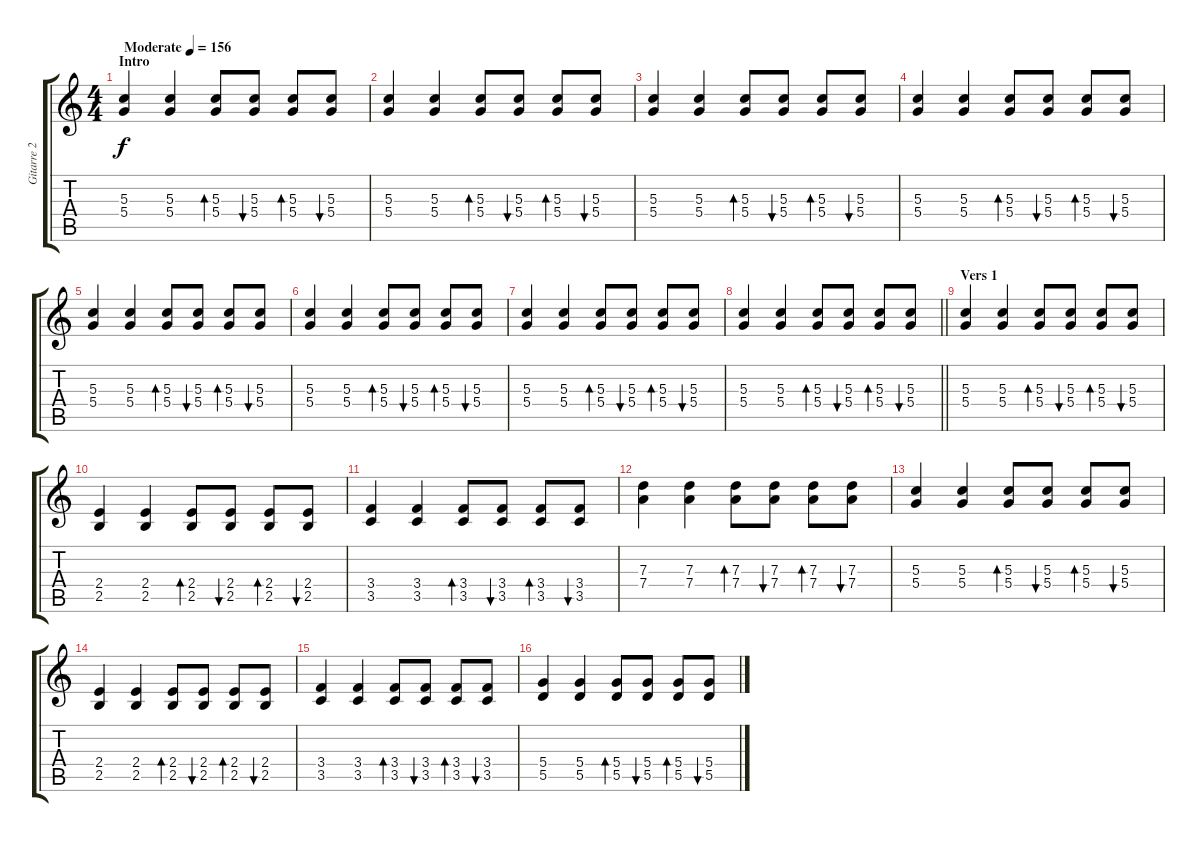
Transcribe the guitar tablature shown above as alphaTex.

\track ("Gitarre 2" "Gitarre 2") {instrument electricguitarclean}
\staff {score tabs}
\tuning (E4 B3 G3 D3 A2 E2) {hide}
\ts (4 4)
\section ("" "Intro")
\tempo (156 "Moderate")
\clef g2
\ks c
(5.3 5.4).4{dy f instrument electricguitarclean} (5.3 5.4).4 (5.3 5.4).8{bd 60} (5.3 5.4).8{bu 60} (5.3 5.4).8{bd 60} (5.3 5.4).8{bu 60} |
(5.3 5.4).4 (5.3 5.4).4 (5.3 5.4).8{bd 60} (5.3 5.4).8{bu 60} (5.3 5.4).8{bd 60} (5.3 5.4).8{bu 60} |
(5.3 5.4).4 (5.3 5.4).4 (5.3 5.4).8{bd 60} (5.3 5.4).8{bu 60} (5.3 5.4).8{bd 60} (5.3 5.4).8{bu 60} |
(5.3 5.4).4 (5.3 5.4).4 (5.3 5.4).8{bd 60} (5.3 5.4).8{bu 60} (5.3 5.4).8{bd 60} (5.3 5.4).8{bu 60} |
(5.3 5.4).4 (5.3 5.4).4 (5.3 5.4).8{bd 60} (5.3 5.4).8{bu 60} (5.3 5.4).8{bd 60} (5.3 5.4).8{bu 60} |
(5.3 5.4).4 (5.3 5.4).4 (5.3 5.4).8{bd 60} (5.3 5.4).8{bu 60} (5.3 5.4).8{bd 60} (5.3 5.4).8{bu 60} |
(5.3 5.4).4 (5.3 5.4).4 (5.3 5.4).8{bd 60} (5.3 5.4).8{bu 60} (5.3 5.4).8{bd 60} (5.3 5.4).8{bu 60} |
\barLineRight lightlight
(5.3 5.4).4 (5.3 5.4).4 (5.3 5.4).8{bd 60} (5.3 5.4).8{bu 60} (5.3 5.4).8{bd 60} (5.3 5.4).8{bu 60} |
\section ("" "Vers 1")
(5.3 5.4).4 (5.3 5.4).4 (5.3 5.4).8{bd 60} (5.3 5.4).8{bu 60} (5.3 5.4).8{bd 60} (5.3 5.4).8{bu 60} |
(2.4 2.5).4 (2.4 2.5).4 (2.4 2.5).8{bd 60} (2.4 2.5).8{bu 60} (2.4 2.5).8{bd 60} (2.4 2.5).8{bu 60} |
(3.4 3.5).4 (3.4 3.5).4 (3.4 3.5).8{bd 60} (3.4 3.5).8{bu 60} (3.4 3.5).8{bd 60} (3.4 3.5).8{bu 60} |
(7.3 7.4).4 (7.3 7.4).4 (7.3 7.4).8{bd 60} (7.3 7.4).8{bu 60} (7.3 7.4).8{bd 60} (7.3 7.4).8{bu 60} |
(5.3 5.4).4 (5.3 5.4).4 (5.3 5.4).8{bd 60} (5.3 5.4).8{bu 60} (5.3 5.4).8{bd 60} (5.3 5.4).8{bu 60} |
(2.4 2.5).4 (2.4 2.5).4 (2.4 2.5).8{bd 60} (2.4 2.5).8{bu 60} (2.4 2.5).8{bd 60} (2.4 2.5).8{bu 60} |
(3.4 3.5).4 (3.4 3.5).4 (3.4 3.5).8{bd 60} (3.4 3.5).8{bu 60} (3.4 3.5).8{bd 60} (3.4 3.5).8{bu 60} |
(5.4 5.5).4 (5.4 5.5).4 (5.4 5.5).8{bd 60} (5.4 5.5).8{bu 60} (5.4 5.5).8{bd 60} (5.4 5.5).8{bu 60}
